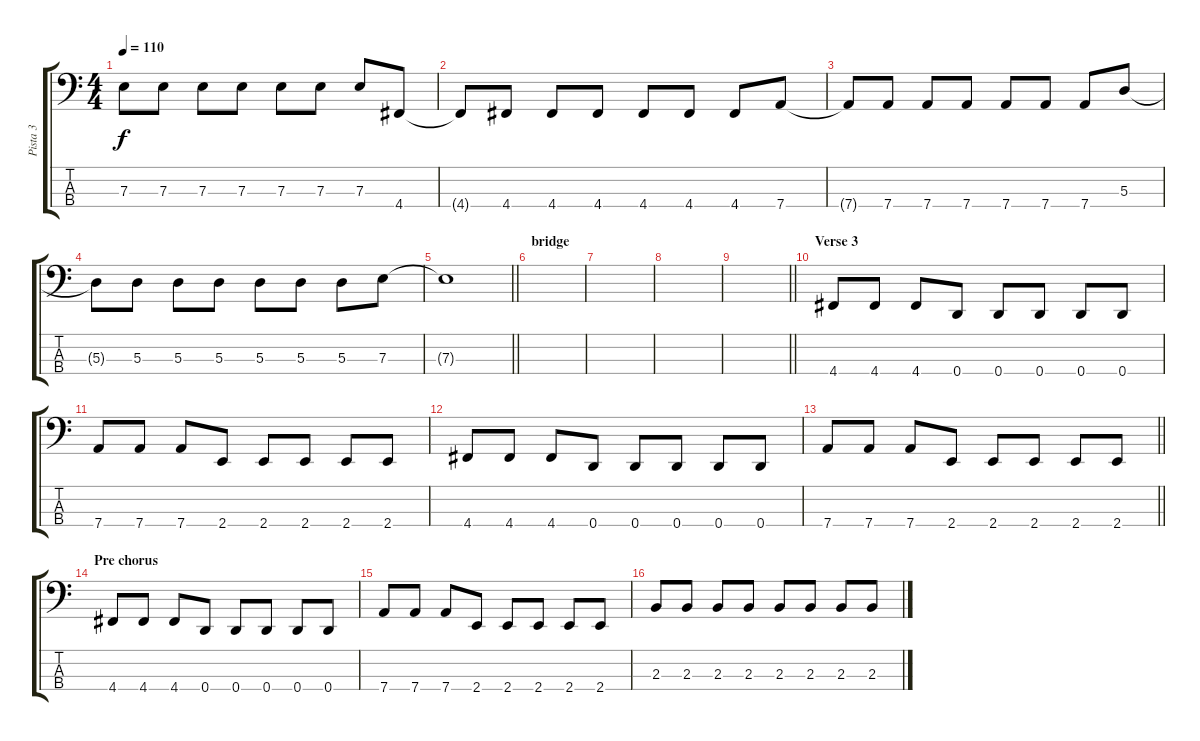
\track ("Pista 3" "Pista 3") {instrument electricbassfinger}
\staff {score tabs}
\tuning (G2 D2 A1 D1) {hide}
\ts (4 4)
\tempo 110
\clef f4
\ks c
7.3{t}.8{dy f} 7.3.8 7.3.8 7.3.8 7.3.8 7.3.8 7.3.8 4.4.8 |
4.4{t}.8 4.4.8 4.4.8 4.4.8 4.4.8 4.4.8 4.4.8 7.4.8 |
7.4{t}.8 7.4.8 7.4.8 7.4.8 7.4.8 7.4.8 7.4.8 5.3.8 |
5.3{t}.8 5.3.8 5.3.8 5.3.8 5.3.8 5.3.8 5.3.8 7.3.8 |
\barLineRight lightlight
7.3{t}.1 |
\section ("" "bridge")
|
|
|
\barLineRight lightlight
|
\section ("" "Verse 3")
4.4.8 4.4.8 4.4.8 0.4.8 0.4.8 0.4.8 0.4.8 0.4.8 |
7.4.8 7.4.8 7.4.8 2.4.8 2.4.8 2.4.8 2.4.8 2.4.8 |
4.4.8 4.4.8 4.4.8 0.4.8 0.4.8 0.4.8 0.4.8 0.4.8 |
\barLineRight lightlight
7.4.8 7.4.8 7.4.8 2.4.8 2.4.8 2.4.8 2.4.8 2.4.8 |
\section ("" "Pre chorus")
4.4.8 4.4.8 4.4.8 0.4.8 0.4.8 0.4.8 0.4.8 0.4.8 |
7.4.8 7.4.8 7.4.8 2.4.8 2.4.8 2.4.8 2.4.8 2.4.8 |
2.3.8 2.3.8 2.3.8 2.3.8 2.3.8 2.3.8 2.3.8 2.3.8
